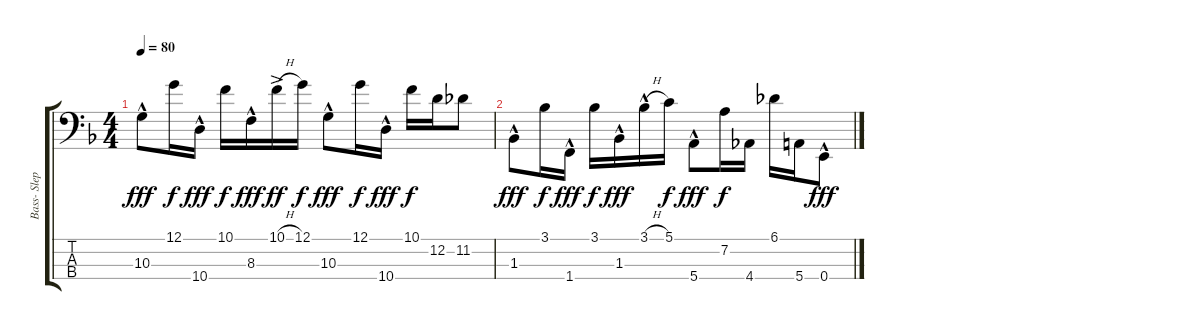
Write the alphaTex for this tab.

\track ("Bass- Slep" "Bass- Slep") {instrument slapbass1 bank 58}
\staff {score tabs}
\tuning (G2 D2 A1 E1) {hide}
\ts (4 4)
\tempo 80
\clef f4
\ks dminor
10.3{hac}.8{dy fff} 12.1.16{dy f} 10.4{hac}.16{dy fff} 10.1.16{dy f} 8.3{hac}.16{dy fff} 10.1{h ac}.16{dy ff} 12.1.16{dy f} 10.3{hac}.8{dy fff} 12.1.16{dy f} 10.4{hac}.16{dy fff} 10.1.16{dy f} 12.2.16 11.2.8 |
1.3{hac}.8{dy fff} 3.1.16{dy f} 1.4{hac}.16{dy fff} 3.1.16{dy f} 1.3{hac}.16{dy fff} 3.1{h hac}.16 5.1.16{dy f} 5.4{hac}.8{dy fff} 7.2.16{dy f} 4.4.16 6.1.16 5.4.16 0.4{hac}.8{dy fff}
